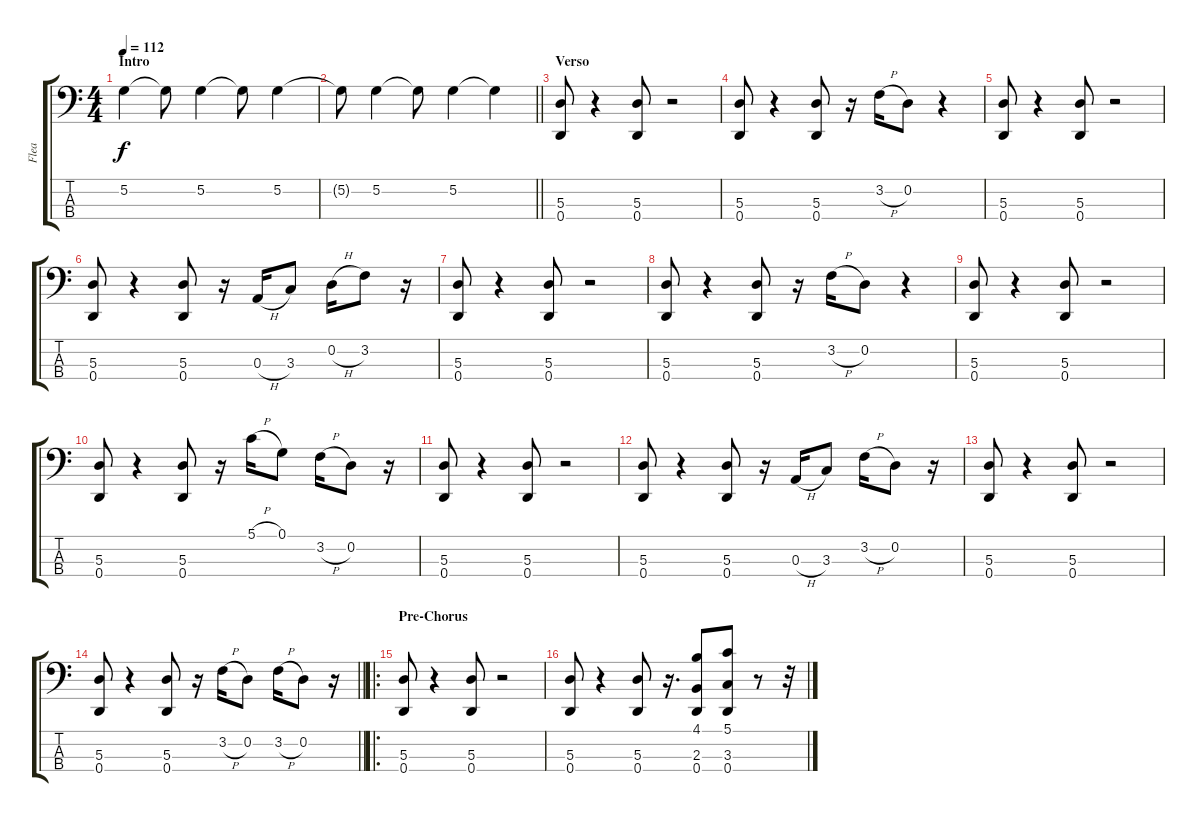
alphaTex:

\track ("Flea" "Flea") {instrument electricbassfinger}
\staff {score tabs}
\tuning (G2 D2 A1 D1) {hide}
\ts (4 4)
\section ("" "Intro")
\tempo 112
\clef f4
\ks c
5.2.4{dy f instrument electricbassfinger} 5.2{t}.8 5.2.4 5.2{t}.8 5.2.4 |
\barLineRight lightlight
5.2{t}.8 5.2.4 5.2{t}.8 5.2.4 5.2{t}.4 |
\section ("" "Verso")
(5.3 0.4).8 r.4 (5.3 0.4).8 r.2 |
(5.3 0.4).8 r.4 (5.3 0.4).8 r.16 3.2{h}.16 0.2.8 r.4 |
(5.3 0.4).8 r.4 (5.3 0.4).8 r.2 |
(5.3 0.4).8 r.4 (5.3 0.4).8 r.16 0.3{h}.16 3.3.8 0.2{h}.16 3.2.8 r.16 |
(5.3 0.4).8 r.4 (5.3 0.4).8 r.2 |
(5.3 0.4).8 r.4 (5.3 0.4).8 r.16 3.2{h}.16 0.2.8 r.4 |
(5.3 0.4).8 r.4 (5.3 0.4).8 r.2 |
(5.3 0.4).8 r.4 (5.3 0.4).8 r.16 5.1{h}.16 0.1.8 3.2{h}.16 0.2.8 r.16 |
(5.3 0.4).8 r.4 (5.3 0.4).8 r.2 |
(5.3 0.4).8 r.4 (5.3 0.4).8 r.16 0.3{h}.16 3.3.8 3.2{h}.16 0.2.8 r.16 |
(5.3 0.4).8 r.4 (5.3 0.4).8 r.2 |
\barLineRight lightlight
(5.3 0.4).8 r.4 (5.3 0.4).8 r.16 3.2{h}.16 0.2.8 3.2{h}.16 0.2.8 r.16 |
\ro
\section ("" "Pre-Chorus")
(5.3 0.4).8 r.4 (5.3 0.4).8 r.2 |
(5.3 0.4).8 r.4 (5.3 0.4).8 r.16{d} (4.1 2.3 0.4).8 (5.1 3.3 0.4).8 r.8 r.32
